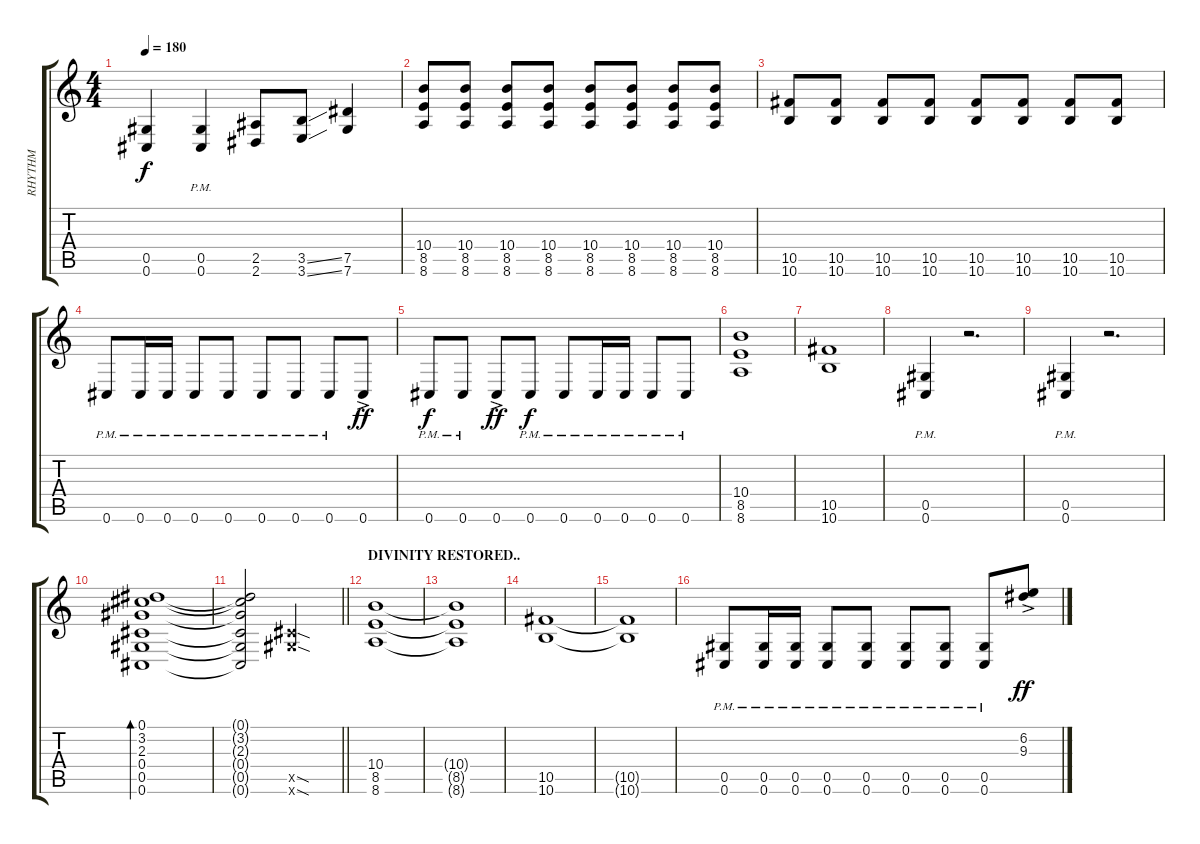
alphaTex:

\track ("RHYTHM" "RHYTHM") {instrument distortionguitar}
\staff {score tabs}
\tuning (Eb4 Bb3 Gb3 Db3 Ab2 Db2) {hide}
\ts (4 4)
\tempo 180
\clef g2
\ks c
(0.5{t} 0.6{t}).4{dy f} (0.5{pm} 0.6{pm}).4 (2.5 2.6).8 (3.5{ss} 3.6{ss}).8 (7.5 7.6).4 |
(10.4 8.5 8.6).8 (10.4 8.5 8.6).8 (10.4 8.5 8.6).8 (10.4 8.5 8.6).8 (10.4 8.5 8.6).8 (10.4 8.5 8.6).8 (10.4 8.5 8.6).8 (10.4 8.5 8.6).8 |
(10.5 10.6).8 (10.5 10.6).8 (10.5 10.6).8 (10.5 10.6).8 (10.5 10.6).8 (10.5 10.6).8 (10.5 10.6).8 (10.5 10.6).8 |
0.6{pm}.8 0.6{pm}.16 0.6{pm}.16 0.6{pm}.8 0.6{pm}.8 0.6{pm}.8 0.6{pm}.8 0.6{pm}.8 0.6{ac}.8{dy ff} |
0.6{pm}.8{dy f} 0.6{pm}.8 0.6{ac}.8{dy ff} 0.6{pm}.8{dy f} 0.6{pm}.8 0.6{pm}.16 0.6{pm}.16 0.6{pm}.8 0.6{pm}.8 |
(10.4 8.5 8.6).1 |
(10.5 10.6).1 |
(0.5{pm} 0.6{pm}).4 r.2{d} |
(0.5{pm} 0.6{pm}).4 r.2{d} |
(0.1 3.2 2.3 0.4 0.5 0.6).1{bd 120} |
\barLineRight lightlight
(0.1{t} 3.2{t} 2.3{t} 0.4{t} 0.5{t} 0.6{t}).2 (0.5{sod x} 12.6{sod x}).2 |
\section ("" "DIVINITY RESTORED..")
(10.4 8.5 8.6).1 |
(10.4{t} 8.5{t} 8.6{t}).1 |
(10.5 10.6).1 |
(10.5{t} 10.6{t}).1 |
(0.5{pm} 0.6{pm}).8 (0.5{pm} 0.6{pm}).16 (0.5{pm} 0.6{pm}).16 (0.5{pm} 0.6{pm}).8 (0.5{pm} 0.6{pm}).8 (0.5{pm} 0.6{pm}).8 (0.5{pm} 0.6{pm}).8 (0.5{pm} 0.6{pm}).8 (6.2{ac} 9.3{ac}).8{dy ff}
